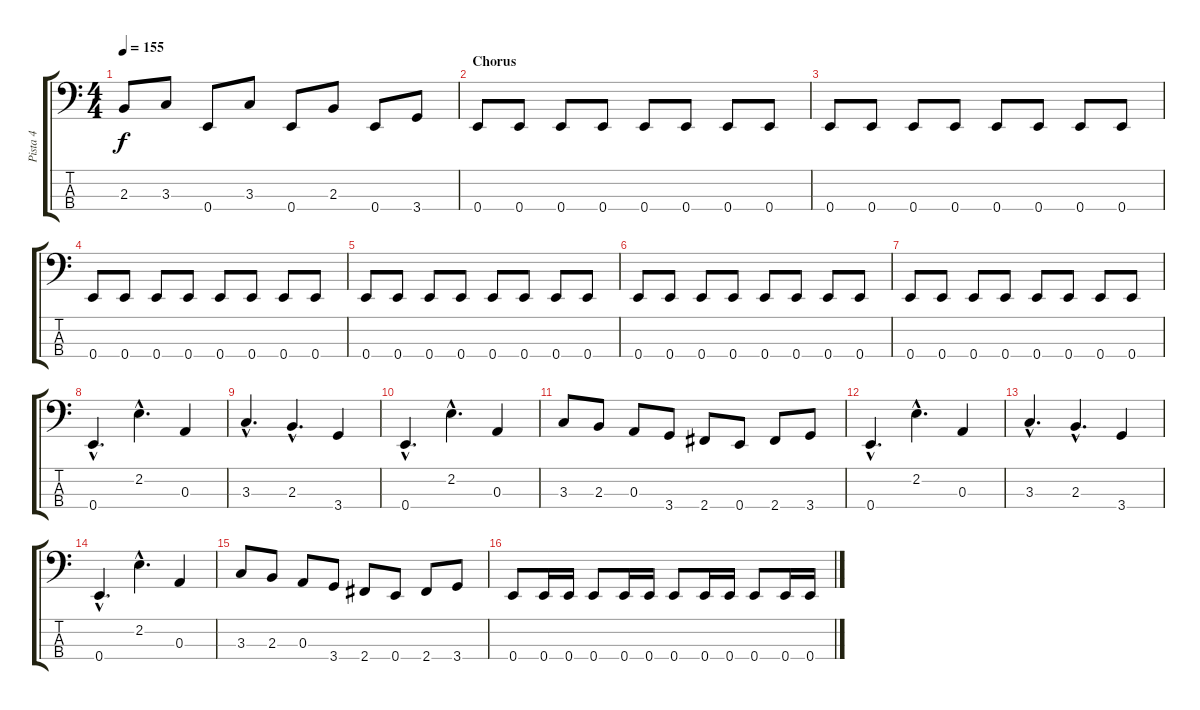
\track ("Pista 4" "Pista 4") {instrument electricbassfinger}
\staff {score tabs}
\tuning (G2 D2 A1 E1) {hide}
\ts (4 4)
\tempo 155
\clef f4
\ks c
2.3.8{dy f} 3.3.8 0.4.8 3.3.8 0.4.8 2.3.8 0.4.8 3.4.8 |
\section ("" "Chorus ")
0.4.8 0.4.8 0.4.8 0.4.8 0.4.8 0.4.8 0.4.8 0.4.8 |
0.4.8 0.4.8 0.4.8 0.4.8 0.4.8 0.4.8 0.4.8 0.4.8 |
0.4.8 0.4.8 0.4.8 0.4.8 0.4.8 0.4.8 0.4.8 0.4.8 |
0.4.8 0.4.8 0.4.8 0.4.8 0.4.8 0.4.8 0.4.8 0.4.8 |
0.4.8 0.4.8 0.4.8 0.4.8 0.4.8 0.4.8 0.4.8 0.4.8 |
0.4.8 0.4.8 0.4.8 0.4.8 0.4.8 0.4.8 0.4.8 0.4.8 |
0.4{hac}.4{d} 2.2{hac}.4{d} 0.3.4 |
3.3{hac}.4{d} 2.3{hac}.4{d} 3.4.4 |
0.4{hac}.4{d} 2.2{hac}.4{d} 0.3.4 |
3.3.8 2.3.8 0.3.8 3.4.8 2.4.8 0.4.8 2.4.8 3.4.8 |
0.4{hac}.4{d} 2.2{hac}.4{d} 0.3.4 |
3.3{hac}.4{d} 2.3{hac}.4{d} 3.4.4 |
0.4{hac}.4{d} 2.2{hac}.4{d} 0.3.4 |
3.3.8 2.3.8 0.3.8 3.4.8 2.4.8 0.4.8 2.4.8 3.4.8 |
0.4.8 0.4.16 0.4.16 0.4.8 0.4.16 0.4.16 0.4.8 0.4.16 0.4.16 0.4.8 0.4.16 0.4.16
